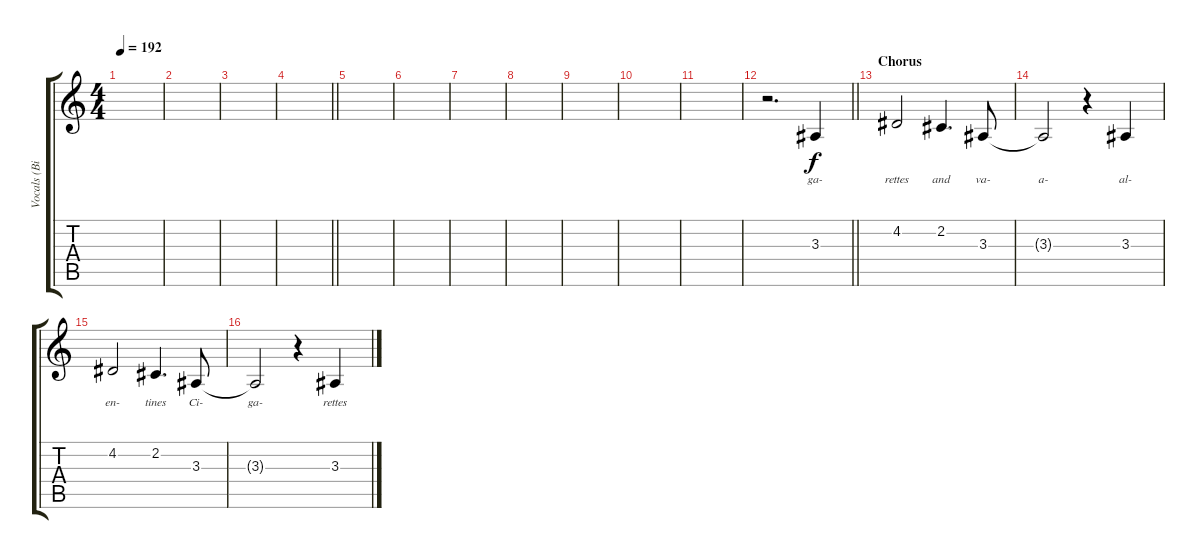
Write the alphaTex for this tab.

\track ("Vocals (Billie Joe Armstrong)" "Vocals (Bi") {instrument clarinet}
\staff {score tabs}
\tuning (E4 B3 G3 D3 A2 E2) {hide}
\ts (4 4)
\tempo 192
\clef g2
\ks c
|
|
|
\barLineRight lightlight
|
|
|
|
|
|
|
|
\barLineRight lightlight
r.2{d} 3.3.4{lyrics (0 "ga-") lyrics (1 "") lyrics (2 "") lyrics (3 "") lyrics (4 "")} |
\section ("" "Chorus")
4.2.2{lyrics (0 "rettes") lyrics (1 "") lyrics (2 "") lyrics (3 "") lyrics (4 "")} 2.2.4{d lyrics (0 "and") lyrics (1 "") lyrics (2 "") lyrics (3 "") lyrics (4 "")} 3.3.8{lyrics (0 "va-") lyrics (1 "") lyrics (2 "") lyrics (3 "") lyrics (4 "")} |
3.3{t}.2{lyrics (0 "a-") lyrics (1 "") lyrics (2 "") lyrics (3 "") lyrics (4 "")} r.4 3.3.4{lyrics (0 "al-") lyrics (1 "") lyrics (2 "") lyrics (3 "") lyrics (4 "")} |
4.2.2{lyrics (0 "en-") lyrics (1 "") lyrics (2 "") lyrics (3 "") lyrics (4 "")} 2.2.4{d lyrics (0 "tines") lyrics (1 "") lyrics (2 "") lyrics (3 "") lyrics (4 "")} 3.3.8{lyrics (0 "Ci-") lyrics (1 "") lyrics (2 "") lyrics (3 "") lyrics (4 "")} |
3.3{t}.2{lyrics (0 "ga-") lyrics (1 "") lyrics (2 "") lyrics (3 "") lyrics (4 "")} r.4 3.3.4{lyrics (0 "rettes") lyrics (1 "") lyrics (2 "") lyrics (3 "") lyrics (4 "")}
